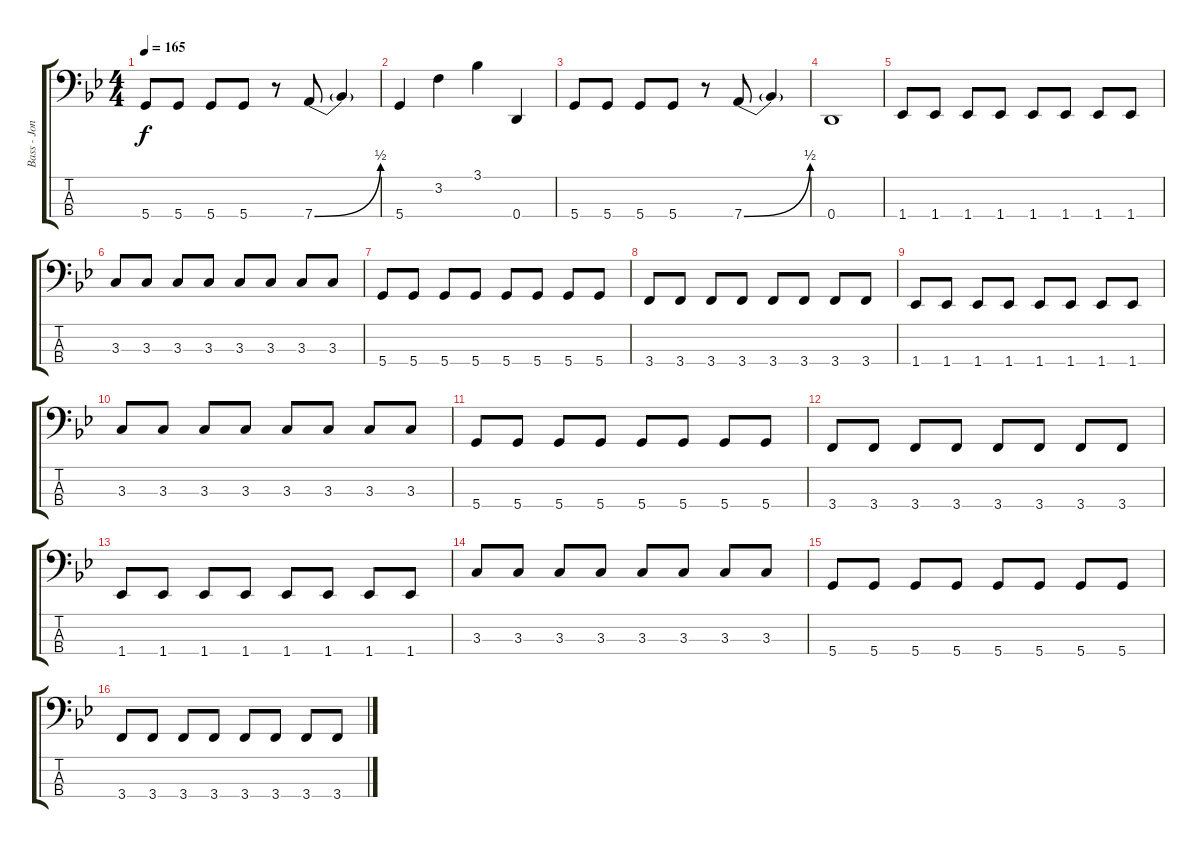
\track ("Bass - Jon" "Bass - Jon") {instrument electricbassfinger}
\staff {score tabs}
\tuning (G2 D2 A1 D1) {hide}
\ts (4 4)
\tempo 165
\clef f4
\ks gminor
5.4.8{dy f} 5.4.8 5.4.8 5.4.8 r.8 7.4{be (bend 0 0 60 2)}.8 7.4{t}.4 |
5.4.4 3.2.4 3.1.4 0.4.4 |
5.4.8 5.4.8 5.4.8 5.4.8 r.8 7.4{be (bend 0 0 60 2)}.8 7.4{t}.4 |
0.4.1 |
1.4.8 1.4.8 1.4.8 1.4.8 1.4.8 1.4.8 1.4.8 1.4.8 |
3.3.8 3.3.8 3.3.8 3.3.8 3.3.8 3.3.8 3.3.8 3.3.8 |
5.4.8 5.4.8 5.4.8 5.4.8 5.4.8 5.4.8 5.4.8 5.4.8 |
3.4.8 3.4.8 3.4.8 3.4.8 3.4.8 3.4.8 3.4.8 3.4.8 |
1.4.8 1.4.8 1.4.8 1.4.8 1.4.8 1.4.8 1.4.8 1.4.8 |
3.3.8 3.3.8 3.3.8 3.3.8 3.3.8 3.3.8 3.3.8 3.3.8 |
5.4.8 5.4.8 5.4.8 5.4.8 5.4.8 5.4.8 5.4.8 5.4.8 |
3.4.8 3.4.8 3.4.8 3.4.8 3.4.8 3.4.8 3.4.8 3.4.8 |
1.4.8 1.4.8 1.4.8 1.4.8 1.4.8 1.4.8 1.4.8 1.4.8 |
3.3.8 3.3.8 3.3.8 3.3.8 3.3.8 3.3.8 3.3.8 3.3.8 |
5.4.8 5.4.8 5.4.8 5.4.8 5.4.8 5.4.8 5.4.8 5.4.8 |
3.4.8 3.4.8 3.4.8 3.4.8 3.4.8 3.4.8 3.4.8 3.4.8
